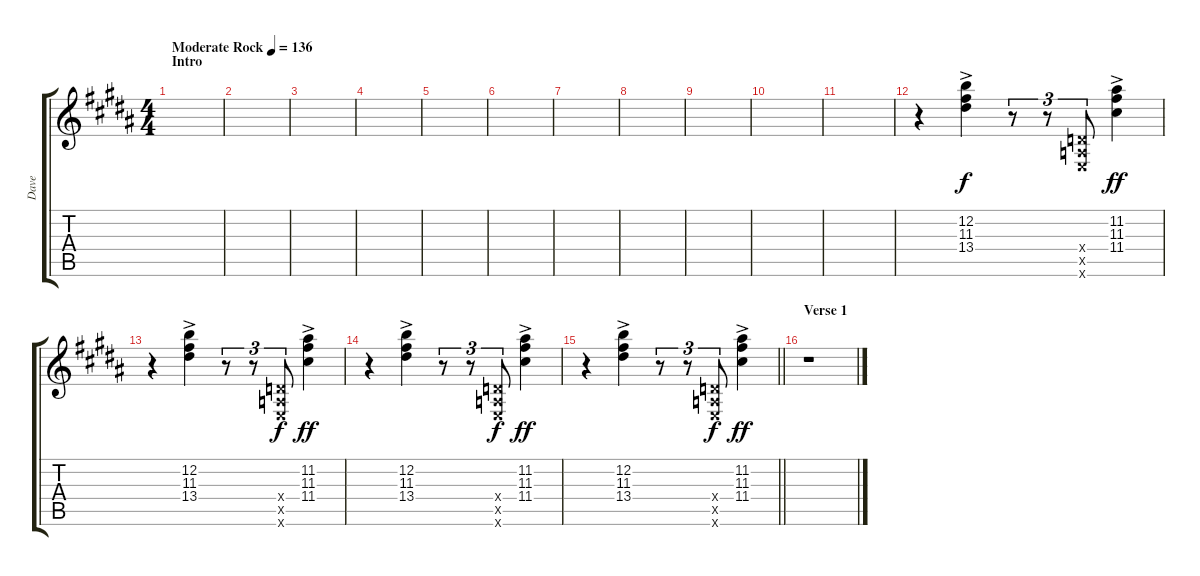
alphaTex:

\track ("Dave" "Dave") {instrument overdrivenguitar}
\staff {score tabs}
\tuning (E4 B3 G3 D3 A2 E2) {hide}
\ts (4 4)
\section ("" "Intro")
\tempo (136 "Moderate Rock")
\clef g2
\ks b
|
|
|
|
|
|
|
|
|
|
|
r.4 (12.2{ac} 11.3 13.4).4 r.8{tu (3 2)} r.8{tu (3 2)} (0.4{x} 0.5{x} 0.6{x}).8{tu (3 2) dy f} (11.2{ac} 11.3 11.4).4{dy ff} |
r.4 (12.2{ac} 11.3 13.4).4 r.8{tu (3 2)} r.8{tu (3 2)} (0.4{x} 0.5{x} 0.6{x}).8{tu (3 2) dy f} (11.2{ac} 11.3 11.4).4{dy ff} |
r.4 (12.2{ac} 11.3 13.4).4 r.8{tu (3 2)} r.8{tu (3 2)} (0.4{x} 0.5{x} 0.6{x}).8{tu (3 2) dy f} (11.2{ac} 11.3 11.4).4{dy ff} |
\barLineRight lightlight
r.4 (12.2{ac} 11.3 13.4).4 r.8{tu (3 2)} r.8{tu (3 2)} (0.4{x} 0.5{x} 0.6{x}).8{tu (3 2) dy f} (11.2{ac} 11.3 11.4).4{dy ff} |
\section ("" "Verse 1")
r.1
